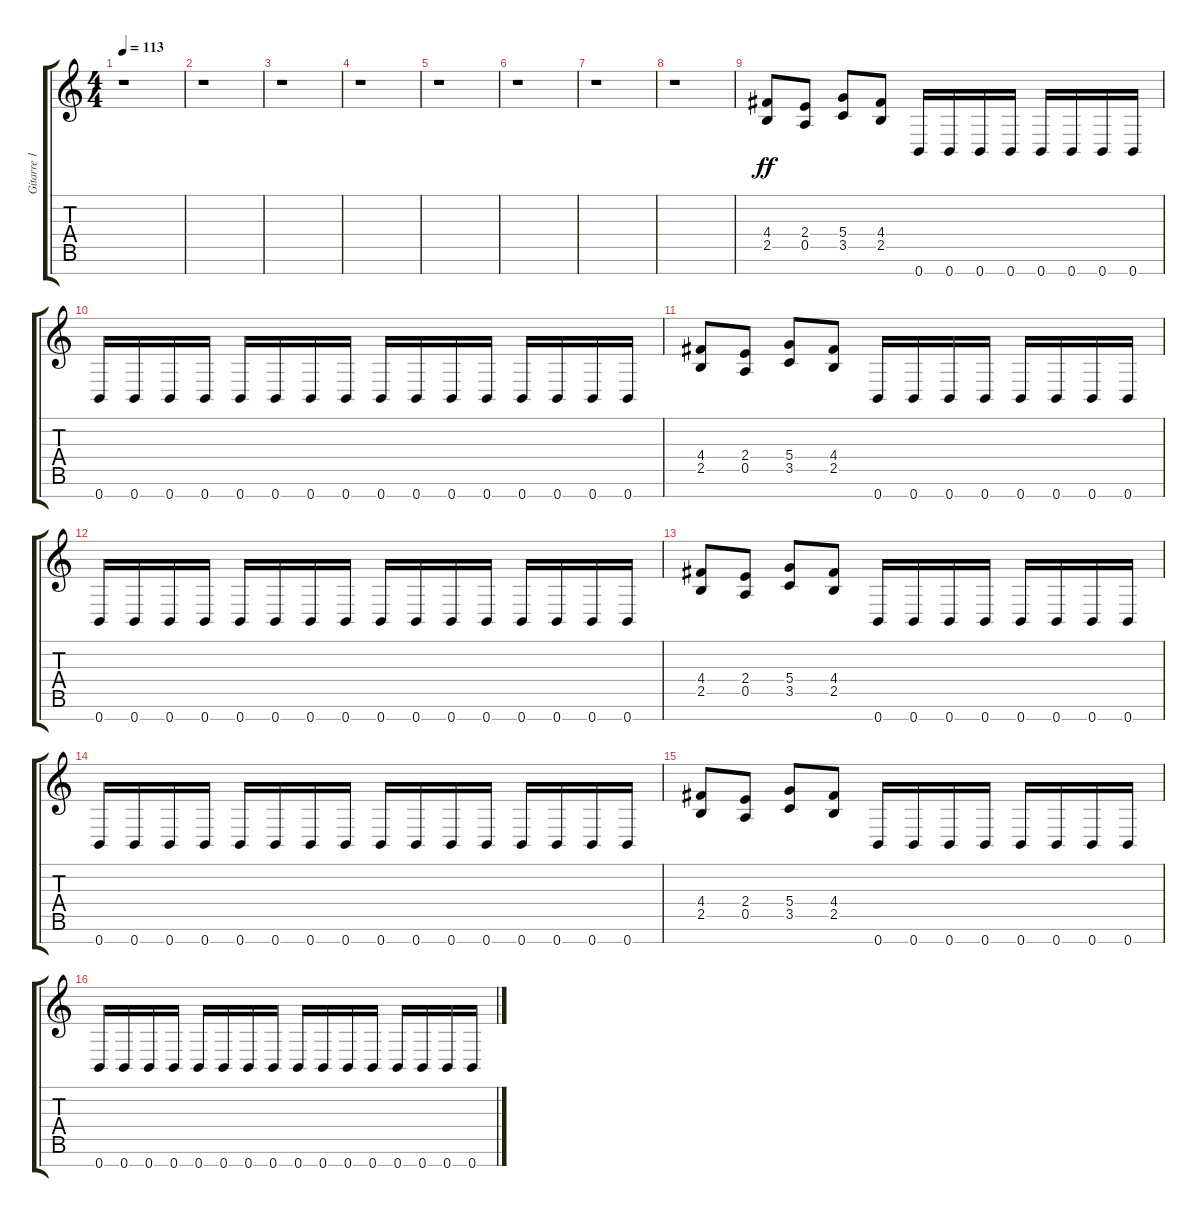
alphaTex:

\track ("Gitarre 1" "Gitarre 1") {instrument distortionguitar}
\staff {score tabs}
\tuning (E4 B3 G3 D3 A2 E2 B1) {hide}
\ts (4 4)
\tempo 113
\clef g2
\ks c
r.1{dy ff} |
r.1 |
r.1 |
r.1 |
r.1 |
r.1 |
r.1 |
r.1 |
(4.4 2.5).8 (2.4 0.5).8 (5.4 3.5).8 (4.4 2.5).8 0.7.16 0.7.16 0.7.16 0.7.16 0.7.16 0.7.16 0.7.16 0.7.16 |
0.7.16 0.7.16 0.7.16 0.7.16 0.7.16 0.7.16 0.7.16 0.7.16 0.7.16 0.7.16 0.7.16 0.7.16 0.7.16 0.7.16 0.7.16 0.7.16 |
(4.4 2.5).8 (2.4 0.5).8 (5.4 3.5).8 (4.4 2.5).8 0.7.16 0.7.16 0.7.16 0.7.16 0.7.16 0.7.16 0.7.16 0.7.16 |
0.7.16 0.7.16 0.7.16 0.7.16 0.7.16 0.7.16 0.7.16 0.7.16 0.7.16 0.7.16 0.7.16 0.7.16 0.7.16 0.7.16 0.7.16 0.7.16 |
(4.4 2.5).8 (2.4 0.5).8 (5.4 3.5).8 (4.4 2.5).8 0.7.16 0.7.16 0.7.16 0.7.16 0.7.16 0.7.16 0.7.16 0.7.16 |
0.7.16 0.7.16 0.7.16 0.7.16 0.7.16 0.7.16 0.7.16 0.7.16 0.7.16 0.7.16 0.7.16 0.7.16 0.7.16 0.7.16 0.7.16 0.7.16 |
(4.4 2.5).8 (2.4 0.5).8 (5.4 3.5).8 (4.4 2.5).8 0.7.16 0.7.16 0.7.16 0.7.16 0.7.16 0.7.16 0.7.16 0.7.16 |
0.7.16 0.7.16 0.7.16 0.7.16 0.7.16 0.7.16 0.7.16 0.7.16 0.7.16 0.7.16 0.7.16 0.7.16 0.7.16 0.7.16 0.7.16 0.7.16
